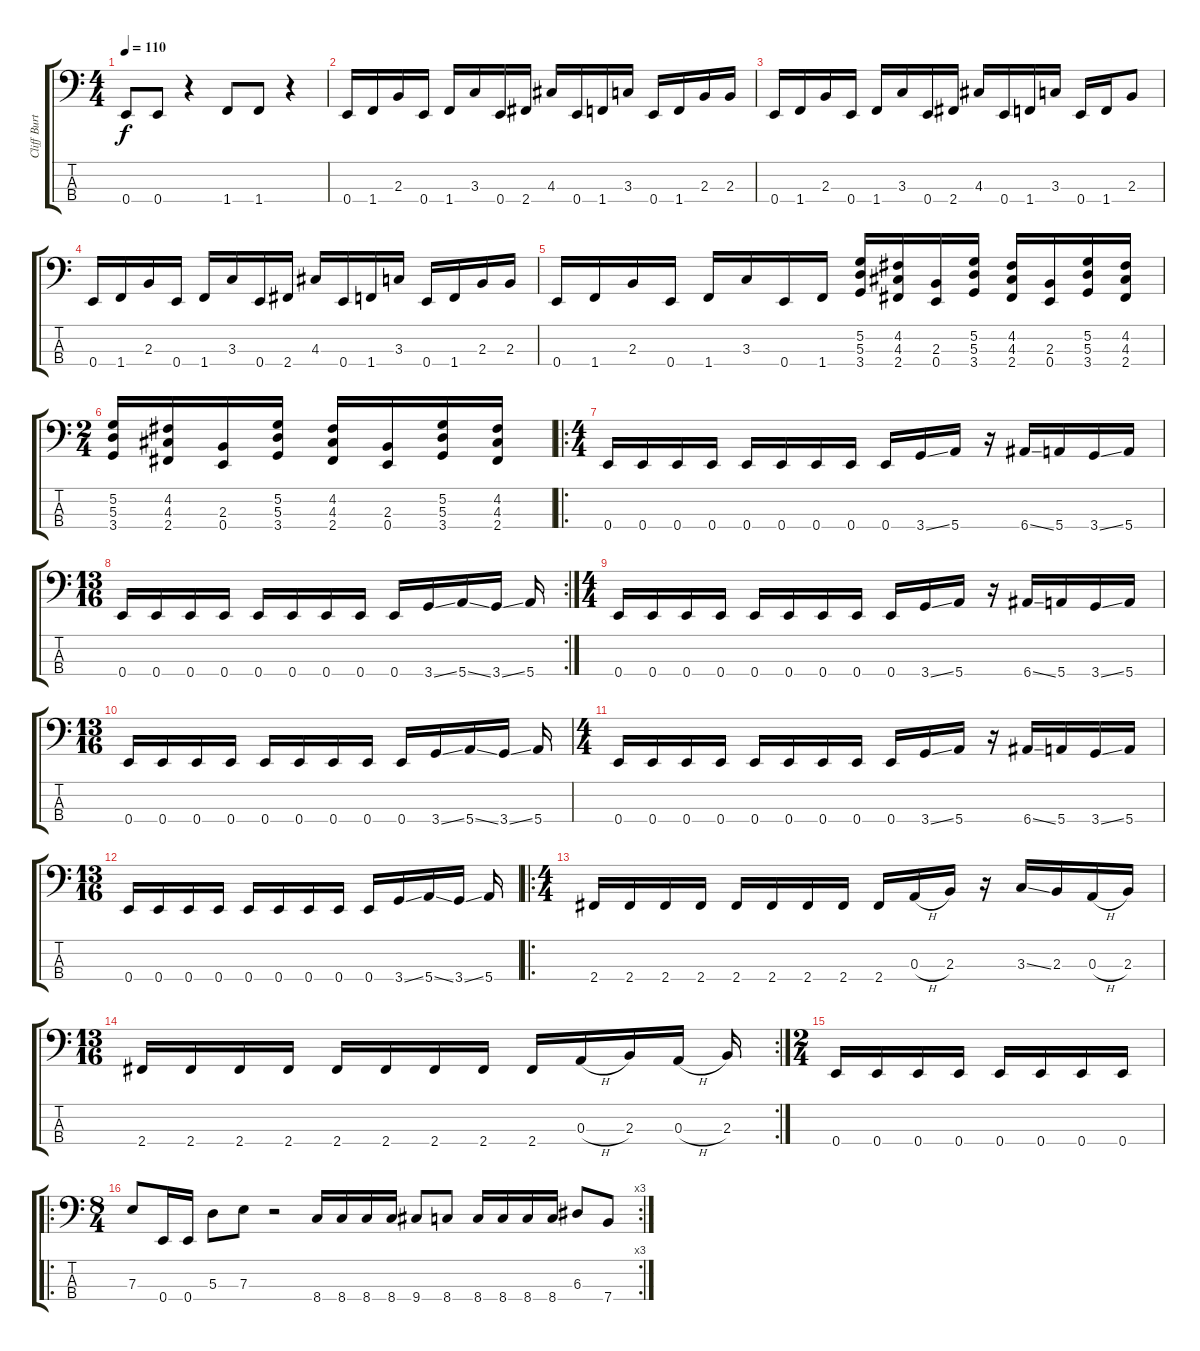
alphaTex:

\track ("Cliff Burton" "Cliff Burt") {instrument electricbassfinger}
\staff {score tabs}
\tuning (G2 D2 A1 E1) {hide}
\ts (4 4)
\tempo 110
\clef f4
\ks c
0.4.8{dy f} 0.4.8 r.4 1.4.8 1.4.8 r.4 |
0.4.16 1.4.16 2.3.16 0.4.16 1.4.16 3.3.16 0.4.16 2.4.16 4.3.16 0.4.16 1.4.16 3.3.16 0.4.16 1.4.16 2.3.16 2.3.16 |
0.4.16 1.4.16 2.3.16 0.4.16 1.4.16 3.3.16 0.4.16 2.4.16 4.3.16 0.4.16 1.4.16 3.3.16 0.4.16 1.4.16 2.3.8 |
0.4.16 1.4.16 2.3.16 0.4.16 1.4.16 3.3.16 0.4.16 2.4.16 4.3.16 0.4.16 1.4.16 3.3.16 0.4.16 1.4.16 2.3.16 2.3.16 |
0.4.16 1.4.16 2.3.16 0.4.16 1.4.16 3.3.16 0.4.16 1.4.16 (5.2 5.3 3.4).16 (4.2 4.3 2.4).16 (2.3 0.4).16 (5.2 5.3 3.4).16 (4.2 4.3 2.4).16 (2.3 0.4).16 (5.2 5.3 3.4).16 (4.2 4.3 2.4).16 |
\ts (2 4)
(5.2 5.3 3.4).16 (4.2 4.3 2.4).16 (2.3 0.4).16 (5.2 5.3 3.4).16 (4.2 4.3 2.4).16 (2.3 0.4).16 (5.2 5.3 3.4).16 (4.2 4.3 2.4).16 |
\ro
\ts (4 4)
0.4.16 0.4.16 0.4.16 0.4.16 0.4.16 0.4.16 0.4.16 0.4.16 0.4.16 3.4{ss}.16 5.4.16 r.16 6.4{ss}.16 5.4.16 3.4{ss}.16 5.4.16 |
\rc 2
\ts (13 16)
0.4.16 0.4.16 0.4.16 0.4.16 0.4.16 0.4.16 0.4.16 0.4.16 0.4.16 3.4{ss}.16 5.4{ss}.16 3.4{ss}.16 5.4.16 |
\ts (4 4)
0.4.16 0.4.16 0.4.16 0.4.16 0.4.16 0.4.16 0.4.16 0.4.16 0.4.16 3.4{ss}.16 5.4.16 r.16 6.4{ss}.16 5.4.16 3.4{ss}.16 5.4.16 |
\ts (13 16)
0.4.16 0.4.16 0.4.16 0.4.16 0.4.16 0.4.16 0.4.16 0.4.16 0.4.16 3.4{ss}.16 5.4{ss}.16 3.4{ss}.16 5.4.16 |
\ts (4 4)
0.4.16 0.4.16 0.4.16 0.4.16 0.4.16 0.4.16 0.4.16 0.4.16 0.4.16 3.4{ss}.16 5.4.16 r.16 6.4{ss}.16 5.4.16 3.4{ss}.16 5.4.16 |
\ts (13 16)
0.4.16 0.4.16 0.4.16 0.4.16 0.4.16 0.4.16 0.4.16 0.4.16 0.4.16 3.4{ss}.16 5.4{ss}.16 3.4{ss}.16 5.4.16 |
\ro
\ts (4 4)
2.4.16 2.4.16 2.4.16 2.4.16 2.4.16 2.4.16 2.4.16 2.4.16 2.4.16 0.3{h}.16 2.3.16 r.16 3.3{ss}.16 2.3.16 0.3{h}.16 2.3.16 |
\rc 2
\ts (13 16)
2.4.16 2.4.16 2.4.16 2.4.16 2.4.16 2.4.16 2.4.16 2.4.16 2.4.16 0.3{h}.16 2.3.16 0.3{h}.16 2.3.16 |
\ts (2 4)
0.4.16 0.4.16 0.4.16 0.4.16 0.4.16 0.4.16 0.4.16 0.4.16 |
\ro
\rc 3
\ts (8 4)
7.3.8 0.4.16 0.4.16 5.3.8 7.3.8 r.2 8.4.16 8.4.16 8.4.16 8.4.16 9.4.8 8.4.8 8.4.16 8.4.16 8.4.16 8.4.16 6.3.8 7.4.8
